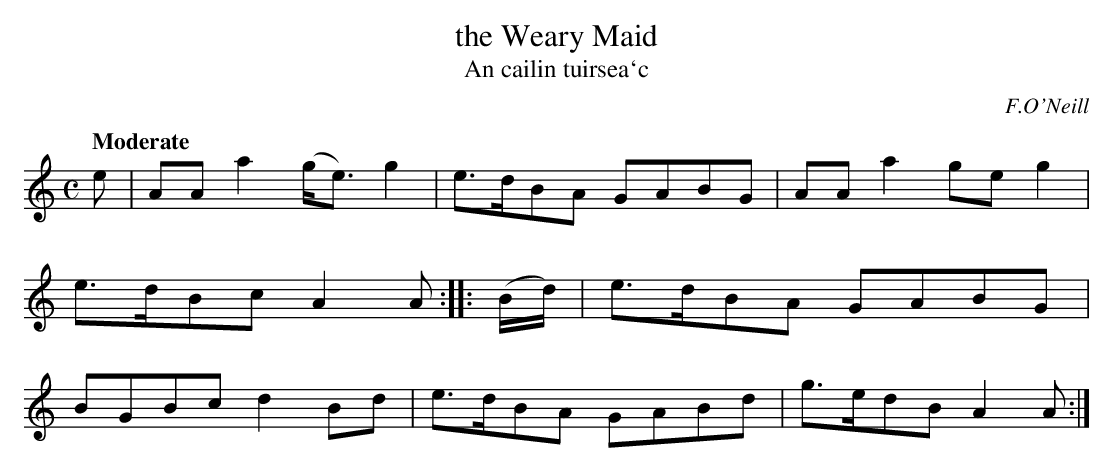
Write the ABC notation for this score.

X:1
T: the Weary Maid
T: An cailin tuirsea\`c
O: F.O'Neill
Q: "Moderate"
M: C
L: 1/8
K: Am
e | AAa2 (g<e)g2 | e>dBA GABG | AAa2 geg2 | e>dBc A2A ::\
(B/d/) | e>dBA GABG | BGBc d2Bd | e>dBA GABd | g>edB A2A :|
